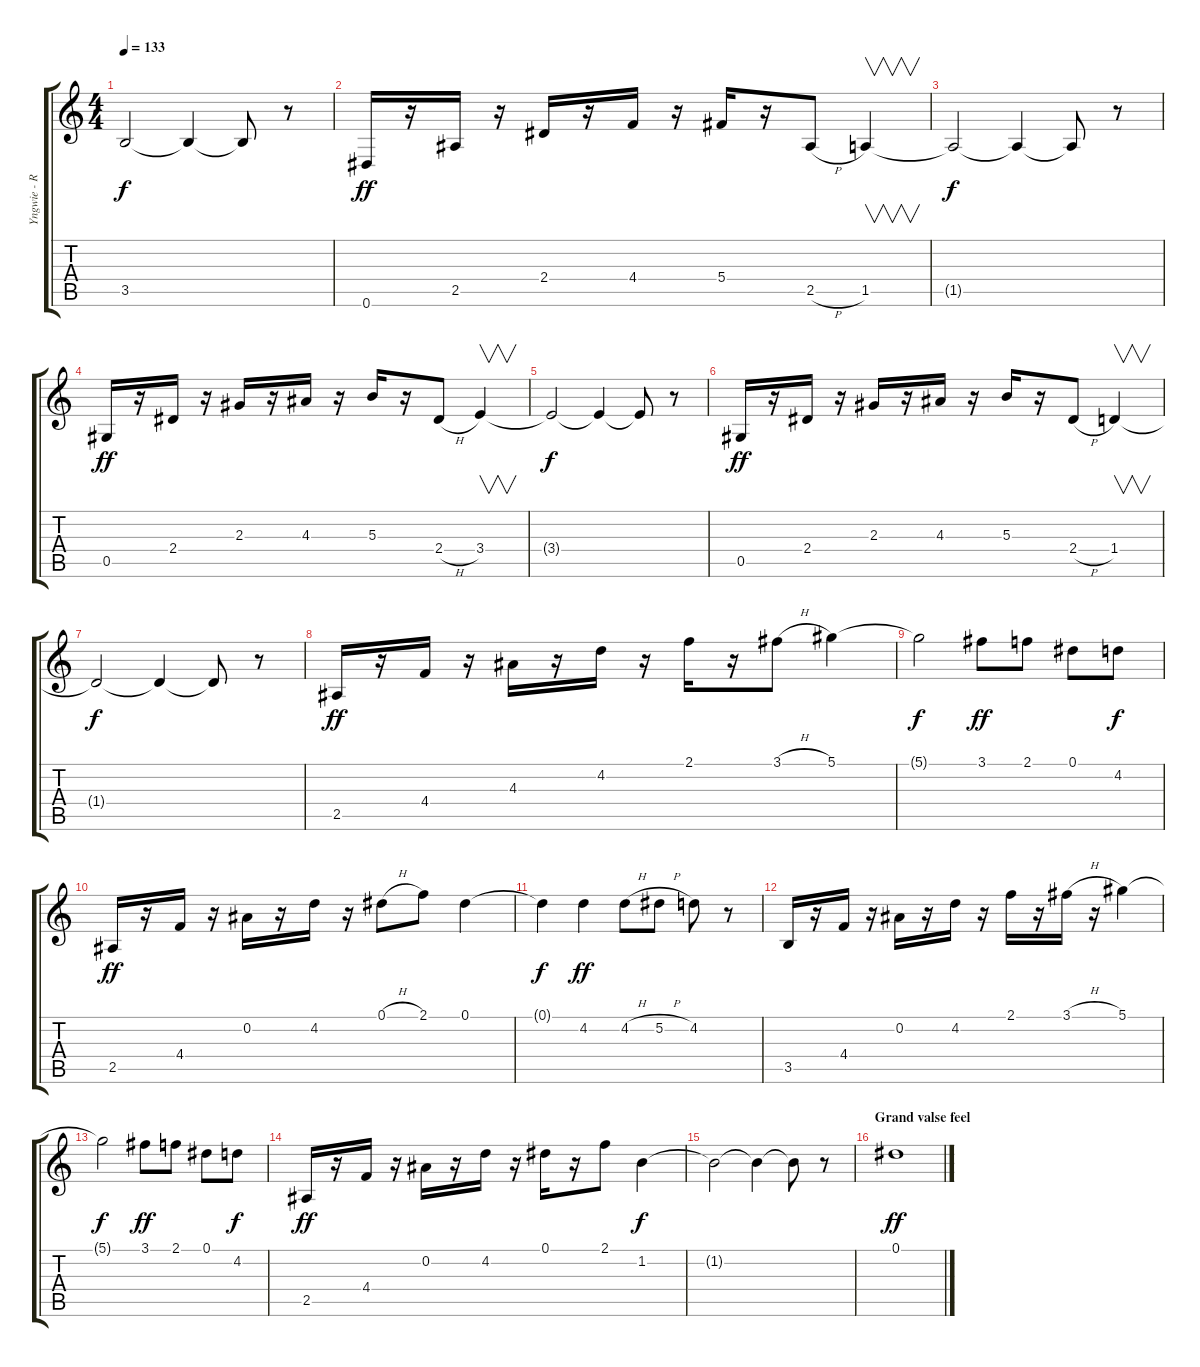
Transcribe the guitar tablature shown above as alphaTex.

\track ("Yngwie - Rythm" "Yngwie - R") {instrument overdrivenguitar}
\staff {score tabs}
\tuning (Eb4 Bb3 Gb3 Db3 Ab2 Eb2) {hide}
\ts (4 4)
\tempo 133
\clef g2
\ks c
3.5{t}.2{dy f} 3.5{t}.4 3.5{t}.8 r.8 |
0.6.16{dy ff} r.16 2.5.16 r.16 2.4.16 r.16 4.4.16 r.16 5.4.16 r.16 2.5{h}.8 1.5.4{v} |
1.5{t}.2{dy f} 1.5{t}.4 1.5{t}.8 r.8 |
0.5.16{dy ff} r.16 2.4.16 r.16 2.3.16 r.16 4.3.16 r.16 5.3.16 r.16 2.4{h}.8 3.4.4{v} |
3.4{t}.2{dy f} 3.4{t}.4 3.4{t}.8 r.8 |
0.5.16{dy ff} r.16 2.4.16 r.16 2.3.16 r.16 4.3.16 r.16 5.3.16 r.16 2.4{h}.8 1.4.4{v} |
1.4{t}.2{dy f} 1.4{t}.4 1.4{t}.8 r.8 |
2.5.16{dy ff} r.16 4.4.16 r.16 4.3.16 r.16 4.2.16 r.16 2.1.16 r.16 3.1{h}.8 5.1.4 |
5.1{t}.2{dy f} 3.1.8{dy ff} 2.1.8 0.1.8 4.2.8{dy f} |
2.5.16{dy ff} r.16 4.4.16 r.16 0.2.16 r.16 4.2.16 r.16 0.1{h}.8 2.1.8 0.1.4 |
0.1{t}.4{dy f} 4.2.4{dy ff} 4.2{h}.8 5.2{h}.8 4.2.8 r.8 |
3.5.16 r.16 4.4.16 r.16 0.2.16 r.16 4.2.16 r.16 2.1.16 r.16 3.1{h}.16 r.16 5.1.4 |
5.1{t}.2{dy f} 3.1.8{dy ff} 2.1.8 0.1.8 4.2.8{dy f} |
2.5.16{dy ff} r.16 4.4.16 r.16 0.2.16 r.16 4.2.16 r.16 0.1.16 r.16 2.1.8 1.2.4{dy f} |
1.2{t}.2 1.2{t}.4 1.2{t}.8 r.8 |
\section ("" "Grand valse feel")
0.1.1{dy ff}
